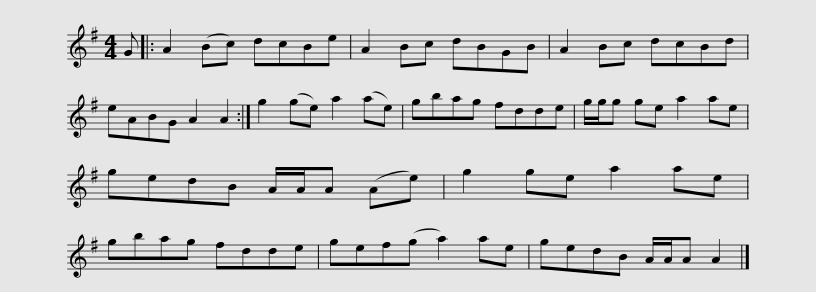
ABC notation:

X:1
L:1/8
M:4/4
I:linebreak $
K:G
V:1 treble
V:1
 G |: A2 (Bc) dcBe | A2 Bc dBGB | A2 Bc dcBd | eABG A2 A2 :| %5
 g2 (ge) a2 (ae) |$ gbag fdde | g/g/g ge a2 ae | gedB A/A/A (Ae) | g2 ge a2 ae | %10
 gbag fdde |$ gef(g a2) ae | gedB A/A/A A2 |] %13
